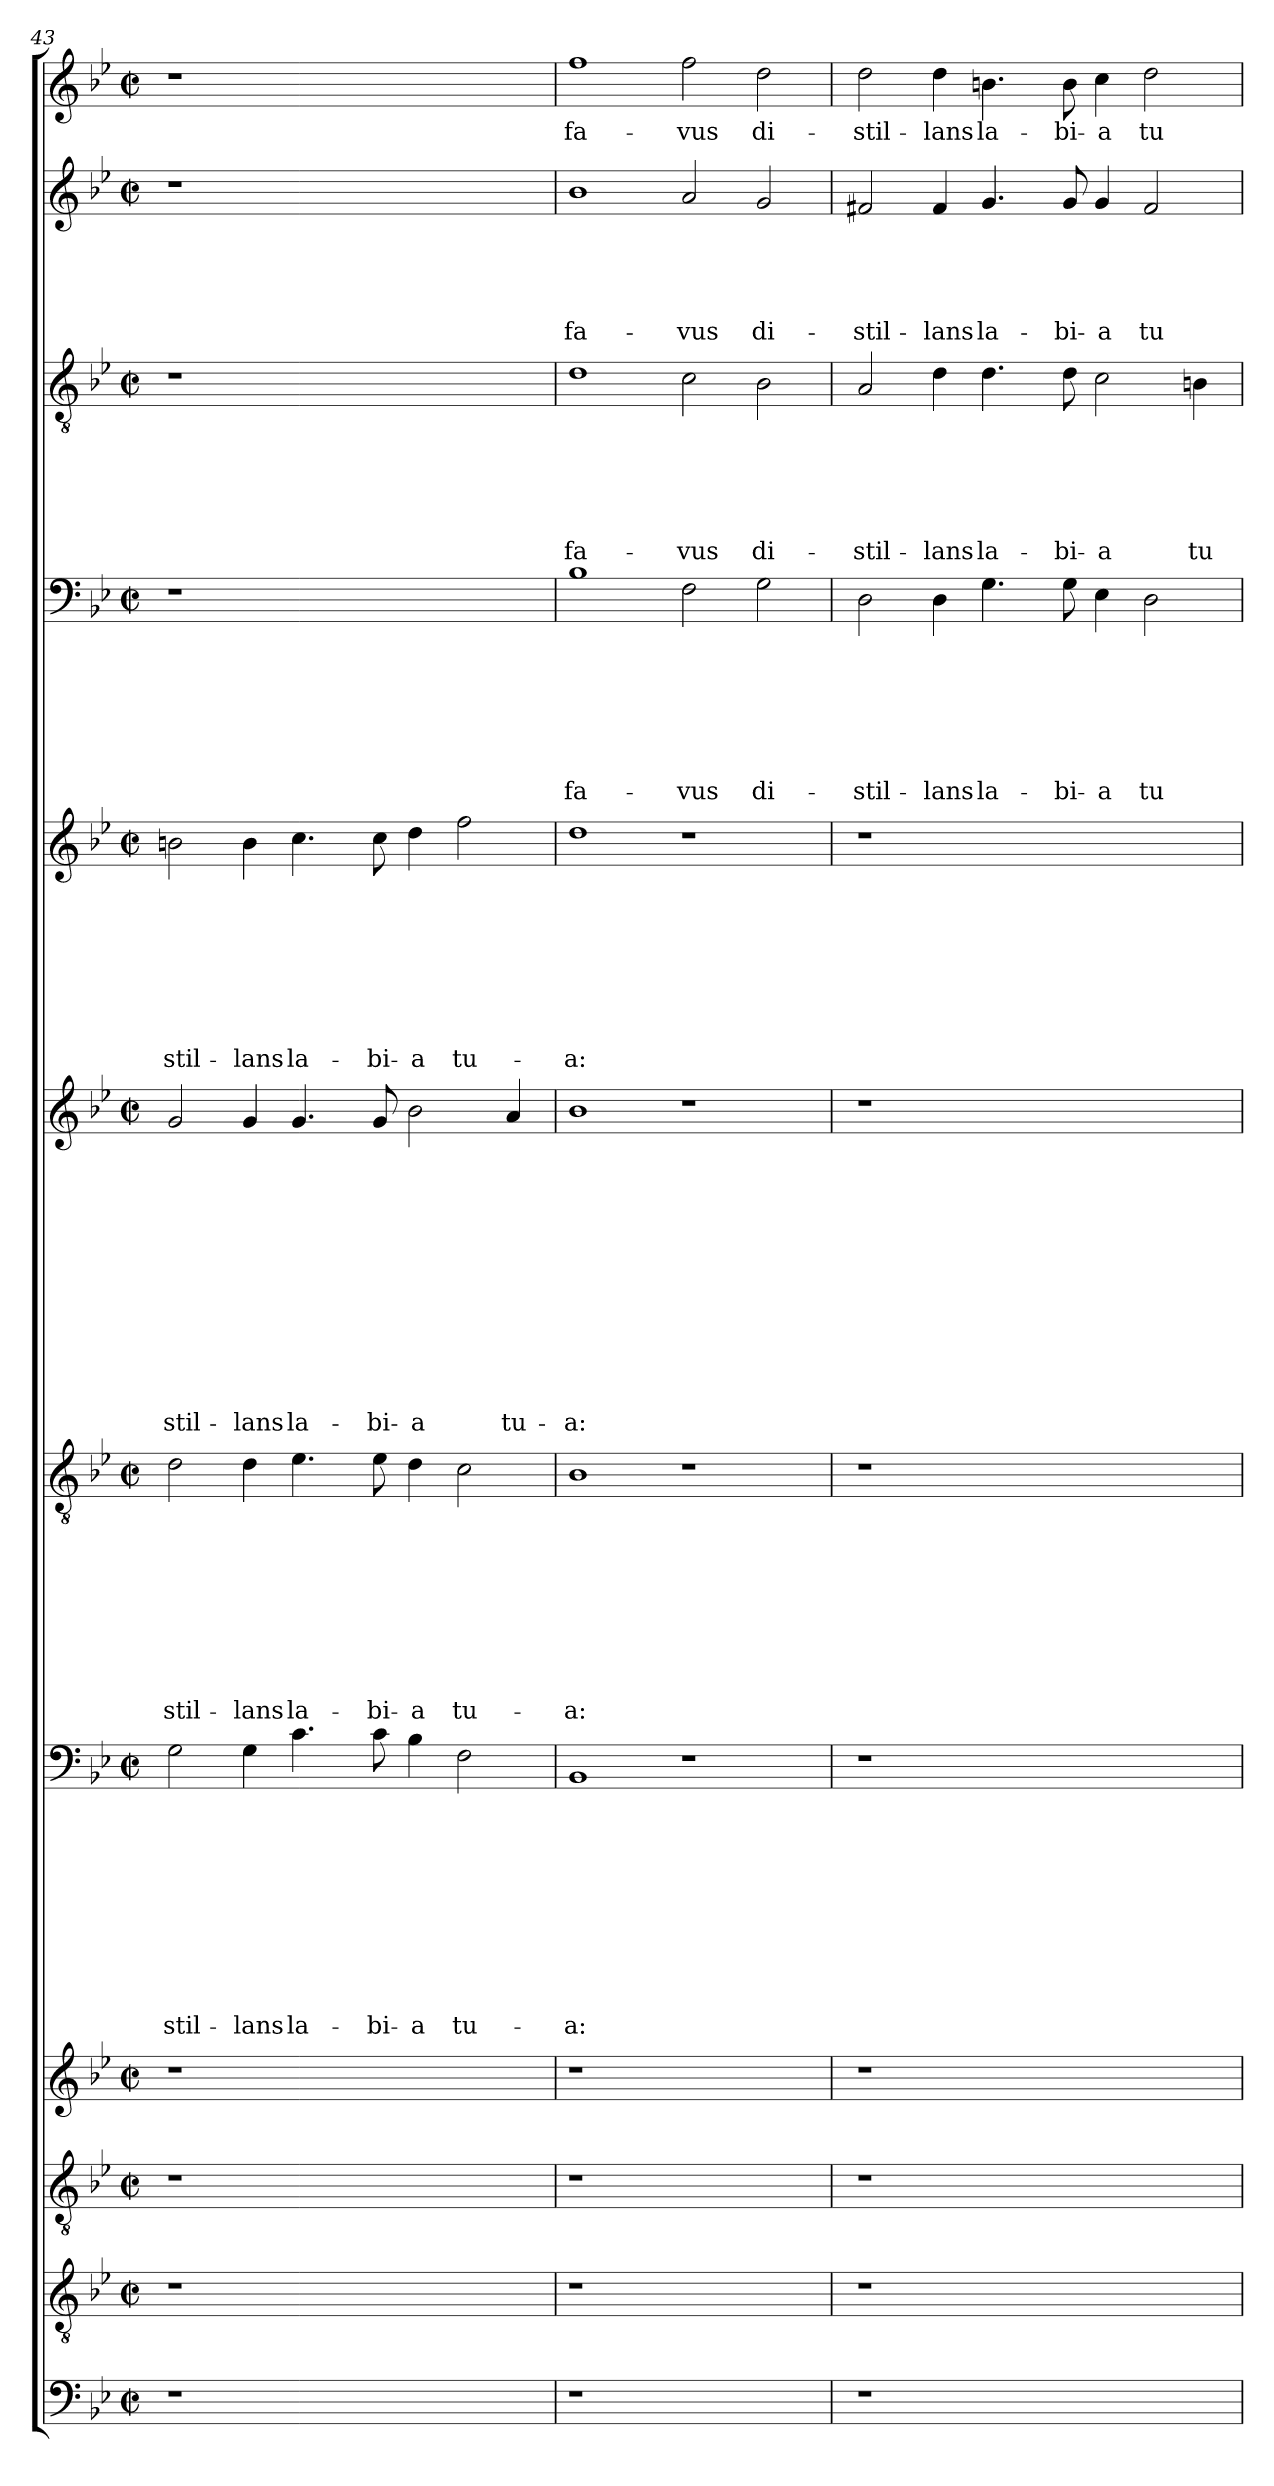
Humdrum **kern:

**kern	**kern	**kern	**kern	**kern	**text	**text	**text	**text	**text	**text	**text	**text	**text	**text	**kern	**text	**text	**text	**text	**text	**text	**text	**text	**text	**kern	**text	**text	**text	**text	**text	**text	**text	**text	**text	**text	**text	**text	**kern	**text	**text	**text	**text	**text	**text	**text	**text	**kern	**text	**text	**text	**text	**text	**text	**text	**kern	**text	**text	**text	**text	**text	**text	**kern	**text	**text	**text	**text	**text	**kern	**text
*part12	*part11	*part10	*part9	*part8	*part8	*part8	*part8	*part8	*part8	*part8	*part8	*part8	*part8	*part8	*part7	*part7	*part7	*part7	*part7	*part7	*part7	*part7	*part7	*part7	*part6	*part6	*part6	*part6	*part6	*part6	*part6	*part6	*part6	*part6	*part6	*part6	*part6	*part5	*part5	*part5	*part5	*part5	*part5	*part5	*part5	*part5	*part4	*part4	*part4	*part4	*part4	*part4	*part4	*part4	*part3	*part3	*part3	*part3	*part3	*part3	*part3	*part2	*part2	*part2	*part2	*part2	*part2	*part1	*part1
*staff12	*staff11	*staff10	*staff9	*staff8	*staff8	*staff8	*staff8	*staff8	*staff8	*staff8	*staff8	*staff8	*staff8	*staff8	*staff7	*staff7	*staff7	*staff7	*staff7	*staff7	*staff7	*staff7	*staff7	*staff7	*staff6	*staff6	*staff6	*staff6	*staff6	*staff6	*staff6	*staff6	*staff6	*staff6	*staff6	*staff6	*staff6	*staff5	*staff5	*staff5	*staff5	*staff5	*staff5	*staff5	*staff5	*staff5	*staff4	*staff4	*staff4	*staff4	*staff4	*staff4	*staff4	*staff4	*staff3	*staff3	*staff3	*staff3	*staff3	*staff3	*staff3	*staff2	*staff2	*staff2	*staff2	*staff2	*staff2	*staff1	*staff1
*clefF4	*clefGv2	*clefGv2	*clefG2	*clefF4	*	*	*	*	*	*	*	*	*	*	*clefGv2	*	*	*	*	*	*	*	*	*	*clefG2	*	*	*	*	*	*	*	*	*	*	*	*	*clefG2	*	*	*	*	*	*	*	*	*clefF4	*	*	*	*	*	*	*	*clefGv2	*	*	*	*	*	*	*clefG2	*	*	*	*	*	*clefG2	*
*k[b-e-]	*k[b-e-]	*k[b-e-]	*k[b-e-]	*k[b-e-]	*	*	*	*	*	*	*	*	*	*	*k[b-e-]	*	*	*	*	*	*	*	*	*	*k[b-e-]	*	*	*	*	*	*	*	*	*	*	*	*	*k[b-e-]	*	*	*	*	*	*	*	*	*k[b-e-]	*	*	*	*	*	*	*	*k[b-e-]	*	*	*	*	*	*	*k[b-e-]	*	*	*	*	*	*k[b-e-]	*
*B-:	*B-:	*B-:	*B-:	*B-:	*	*	*	*	*	*	*	*	*	*	*B-:	*	*	*	*	*	*	*	*	*	*B-:	*	*	*	*	*	*	*	*	*	*	*	*	*B-:	*	*	*	*	*	*	*	*	*B-:	*	*	*	*	*	*	*	*B-:	*	*	*	*	*	*	*B-:	*	*	*	*	*	*B-:	*
*M2/2	*M2/2	*M2/2	*M2/2	*M2/2	*	*	*	*	*	*	*	*	*	*	*M2/2	*	*	*	*	*	*	*	*	*	*M2/2	*	*	*	*	*	*	*	*	*	*	*	*	*M2/2	*	*	*	*	*	*	*	*	*M2/2	*	*	*	*	*	*	*	*M2/2	*	*	*	*	*	*	*M2/2	*	*	*	*	*	*M2/2	*
*met(c|)	*met(c|)	*met(c|)	*met(c|)	*met(c|)	*	*	*	*	*	*	*	*	*	*	*met(c|)	*	*	*	*	*	*	*	*	*	*met(c|)	*	*	*	*	*	*	*	*	*	*	*	*	*met(c|)	*	*	*	*	*	*	*	*	*met(c|)	*	*	*	*	*	*	*	*met(c|)	*	*	*	*	*	*	*met(c|)	*	*	*	*	*	*met(c|)	*
=43	=43	=43	=43	=43	=43	=43	=43	=43	=43	=43	=43	=43	=43	=43	=43	=43	=43	=43	=43	=43	=43	=43	=43	=43	=43	=43	=43	=43	=43	=43	=43	=43	=43	=43	=43	=43	=43	=43	=43	=43	=43	=43	=43	=43	=43	=43	=43	=43	=43	=43	=43	=43	=43	=43	=43	=43	=43	=43	=43	=43	=43	=43	=43	=43	=43	=43	=43	=43	=43
1r	1r	1r	1r	2G\	.	.	.	.	.	.	.	.	.	-stil-	2d\	.	.	.	.	.	.	.	.	-stil-	2g/	.	.	.	.	.	.	.	.	.	.	.	-stil-	2bn\	.	.	.	.	.	.	.	-stil-	1r	.	.	.	.	.	.	.	1r	.	.	.	.	.	.	1r	.	.	.	.	.	1r	.
.	.	.	.	4G\	.	.	.	.	.	.	.	.	.	-lans	4d\	.	.	.	.	.	.	.	.	-lans	4g/	.	.	.	.	.	.	.	.	.	.	.	-lans	4b\	.	.	.	.	.	.	.	-lans	.	.	.	.	.	.	.	.	.	.	.	.	.	.	.	.	.	.	.	.	.	.	.
.	.	.	.	4.c\	.	.	.	.	.	.	.	.	.	la-	4.e-\	.	.	.	.	.	.	.	.	la-	4.g/	.	.	.	.	.	.	.	.	.	.	.	la-	4.cc\	.	.	.	.	.	.	.	la-	.	.	.	.	.	.	.	.	.	.	.	.	.	.	.	.	.	.	.	.	.	.	.
1ryy	1ryy	1ryy	1ryy	.	.	.	.	.	.	.	.	.	.	.	.	.	.	.	.	.	.	.	.	.	.	.	.	.	.	.	.	.	.	.	.	.	.	.	.	.	.	.	.	.	.	.	1ryy	.	.	.	.	.	.	.	1ryy	.	.	.	.	.	.	1ryy	.	.	.	.	.	1ryy	.
.	.	.	.	8c\	.	.	.	.	.	.	.	.	.	-bi-	8e-\	.	.	.	.	.	.	.	.	-bi-	8g/	.	.	.	.	.	.	.	.	.	.	.	-bi-	8cc\	.	.	.	.	.	.	.	-bi-	.	.	.	.	.	.	.	.	.	.	.	.	.	.	.	.	.	.	.	.	.	.	.
.	.	.	.	4B-\	.	.	.	.	.	.	.	.	.	-a	4d\	.	.	.	.	.	.	.	.	-a	2b-\	.	.	.	.	.	.	.	.	.	.	.	-a	4dd\	.	.	.	.	.	.	.	-a	.	.	.	.	.	.	.	.	.	.	.	.	.	.	.	.	.	.	.	.	.	.	.
.	.	.	.	2F\	.	.	.	.	.	.	.	.	.	tu-	2c\	.	.	.	.	.	.	.	.	tu-	.	.	.	.	.	.	.	.	.	.	.	.	.	2ff\	.	.	.	.	.	.	.	tu-	.	.	.	.	.	.	.	.	.	.	.	.	.	.	.	.	.	.	.	.	.	.	.
.	.	.	.	.	.	.	.	.	.	.	.	.	.	.	.	.	.	.	.	.	.	.	.	.	4a/	.	.	.	.	.	.	.	.	.	.	.	tu-	.	.	.	.	.	.	.	.	.	.	.	.	.	.	.	.	.	.	.	.	.	.	.	.	.	.	.	.	.	.	.	.
!!LO:PB:g=z
=44	=44	=44	=44	=44	=44	=44	=44	=44	=44	=44	=44	=44	=44	=44	=44	=44	=44	=44	=44	=44	=44	=44	=44	=44	=44	=44	=44	=44	=44	=44	=44	=44	=44	=44	=44	=44	=44	=44	=44	=44	=44	=44	=44	=44	=44	=44	=44	=44	=44	=44	=44	=44	=44	=44	=44	=44	=44	=44	=44	=44	=44	=44	=44	=44	=44	=44	=44	=44	=44
1r	1r	1r	1r	1BB-	.	.	.	.	.	.	.	.	.	-a:	1B-	.	.	.	.	.	.	.	.	-a:	1b-	.	.	.	.	.	.	.	.	.	.	.	-a:	1dd	.	.	.	.	.	.	.	-a:	1B-	.	.	.	.	.	.	fa-	1d	.	.	.	.	.	fa-	1b-	.	.	.	.	fa-	1ff	fa-
1ryy	1ryy	1ryy	1ryy	1r	.	.	.	.	.	.	.	.	.	.	1r	.	.	.	.	.	.	.	.	.	1r	.	.	.	.	.	.	.	.	.	.	.	.	1r	.	.	.	.	.	.	.	.	2F\	.	.	.	.	.	.	-vus	2c\	.	.	.	.	.	-vus	2a/	.	.	.	.	-vus	2ff\	-vus
.	.	.	.	.	.	.	.	.	.	.	.	.	.	.	.	.	.	.	.	.	.	.	.	.	.	.	.	.	.	.	.	.	.	.	.	.	.	.	.	.	.	.	.	.	.	.	2G\	.	.	.	.	.	.	di-	2B-\	.	.	.	.	.	di-	2g/	.	.	.	.	di-	2dd\	di-
=45	=45	=45	=45	=45	=45	=45	=45	=45	=45	=45	=45	=45	=45	=45	=45	=45	=45	=45	=45	=45	=45	=45	=45	=45	=45	=45	=45	=45	=45	=45	=45	=45	=45	=45	=45	=45	=45	=45	=45	=45	=45	=45	=45	=45	=45	=45	=45	=45	=45	=45	=45	=45	=45	=45	=45	=45	=45	=45	=45	=45	=45	=45	=45	=45	=45	=45	=45	=45	=45
1r	1r	1r	1r	1r	.	.	.	.	.	.	.	.	.	.	1r	.	.	.	.	.	.	.	.	.	1r	.	.	.	.	.	.	.	.	.	.	.	.	1r	.	.	.	.	.	.	.	.	2D\	.	.	.	.	.	.	-stil-	2A/	.	.	.	.	.	-stil-	2f#X/	.	.	.	.	-stil-	2dd\	-stil-
.	.	.	.	.	.	.	.	.	.	.	.	.	.	.	.	.	.	.	.	.	.	.	.	.	.	.	.	.	.	.	.	.	.	.	.	.	.	.	.	.	.	.	.	.	.	.	4D\	.	.	.	.	.	.	-lans	4d\	.	.	.	.	.	-lans	4f#/	.	.	.	.	-lans	4dd\	-lans
.	.	.	.	.	.	.	.	.	.	.	.	.	.	.	.	.	.	.	.	.	.	.	.	.	.	.	.	.	.	.	.	.	.	.	.	.	.	.	.	.	.	.	.	.	.	.	4.G\	.	.	.	.	.	.	la-	4.d\	.	.	.	.	.	la-	4.g/	.	.	.	.	la-	4.bn\	la-
1ryy	1ryy	1ryy	1ryy	1ryy	.	.	.	.	.	.	.	.	.	.	1ryy	.	.	.	.	.	.	.	.	.	1ryy	.	.	.	.	.	.	.	.	.	.	.	.	1ryy	.	.	.	.	.	.	.	.	.	.	.	.	.	.	.	.	.	.	.	.	.	.	.	.	.	.	.	.	.	.	.
.	.	.	.	.	.	.	.	.	.	.	.	.	.	.	.	.	.	.	.	.	.	.	.	.	.	.	.	.	.	.	.	.	.	.	.	.	.	.	.	.	.	.	.	.	.	.	8G\	.	.	.	.	.	.	-bi-	8d\	.	.	.	.	.	-bi-	8g/	.	.	.	.	-bi-	8b\	-bi-
.	.	.	.	.	.	.	.	.	.	.	.	.	.	.	.	.	.	.	.	.	.	.	.	.	.	.	.	.	.	.	.	.	.	.	.	.	.	.	.	.	.	.	.	.	.	.	4E-\	.	.	.	.	.	.	-a	2c\	.	.	.	.	.	-a	4g/	.	.	.	.	-a	4cc\	-a
.	.	.	.	.	.	.	.	.	.	.	.	.	.	.	.	.	.	.	.	.	.	.	.	.	.	.	.	.	.	.	.	.	.	.	.	.	.	.	.	.	.	.	.	.	.	.	2D\	.	.	.	.	.	.	tu-	.	.	.	.	.	.	.	2f#/	.	.	.	.	tu-	2dd\	tu-
.	.	.	.	.	.	.	.	.	.	.	.	.	.	.	.	.	.	.	.	.	.	.	.	.	.	.	.	.	.	.	.	.	.	.	.	.	.	.	.	.	.	.	.	.	.	.	.	.	.	.	.	.	.	.	4Bn\	.	.	.	.	.	tu-	.	.	.	.	.	.	.	.
=	=	=	=	=	=	=	=	=	=	=	=	=	=	=	=	=	=	=	=	=	=	=	=	=	=	=	=	=	=	=	=	=	=	=	=	=	=	=	=	=	=	=	=	=	=	=	=	=	=	=	=	=	=	=	=	=	=	=	=	=	=	=	=	=	=	=	=	=	=
*-	*-	*-	*-	*-	*-	*-	*-	*-	*-	*-	*-	*-	*-	*-	*-	*-	*-	*-	*-	*-	*-	*-	*-	*-	*-	*-	*-	*-	*-	*-	*-	*-	*-	*-	*-	*-	*-	*-	*-	*-	*-	*-	*-	*-	*-	*-	*-	*-	*-	*-	*-	*-	*-	*-	*-	*-	*-	*-	*-	*-	*-	*-	*-	*-	*-	*-	*-	*-	*-
